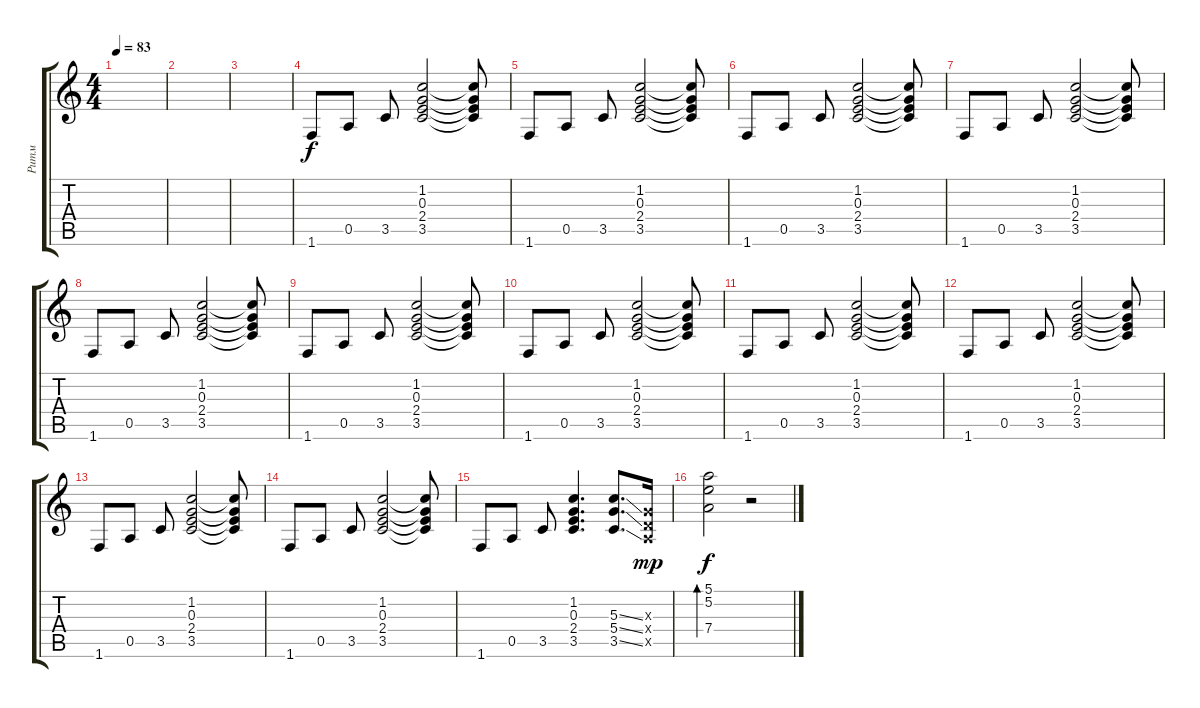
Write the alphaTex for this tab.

\track ("Ритм" "Ритм") {instrument electricguitarjazz}
\staff {score tabs}
\tuning (E4 B3 G3 D3 A2 E2) {hide}
\ts (4 4)
\tempo 83
\clef g2
\ks c
|
|
|
1.6.8{dy f} 0.5.8 3.5.8 (1.2 0.3 2.4 3.5).2 (1.2{t} 0.3{t} 2.4{t} 3.5{t}).8 |
1.6.8 0.5.8 3.5.8 (1.2 0.3 2.4 3.5).2 (1.2{t} 0.3{t} 2.4{t} 3.5{t}).8 |
1.6.8 0.5.8 3.5.8 (1.2 0.3 2.4 3.5).2 (1.2{t} 0.3{t} 2.4{t} 3.5{t}).8 |
1.6.8 0.5.8 3.5.8 (1.2 0.3 2.4 3.5).2 (1.2{t} 0.3{t} 2.4{t} 3.5{t}).8 |
1.6.8 0.5.8 3.5.8 (1.2 0.3 2.4 3.5).2 (1.2{t} 0.3{t} 2.4{t} 3.5{t}).8 |
1.6.8 0.5.8 3.5.8 (1.2 0.3 2.4 3.5).2 (1.2{t} 0.3{t} 2.4{t} 3.5{t}).8 |
1.6.8 0.5.8 3.5.8 (1.2 0.3 2.4 3.5).2 (1.2{t} 0.3{t} 2.4{t} 3.5{t}).8 |
1.6.8 0.5.8 3.5.8 (1.2 0.3 2.4 3.5).2 (1.2{t} 0.3{t} 2.4{t} 3.5{t}).8 |
1.6.8 0.5.8 3.5.8 (1.2 0.3 2.4 3.5).2 (1.2{t} 0.3{t} 2.4{t} 3.5{t}).8 |
1.6.8 0.5.8 3.5.8 (1.2 0.3 2.4 3.5).2 (1.2{t} 0.3{t} 2.4{t} 3.5{t}).8 |
1.6.8 0.5.8 3.5.8 (1.2 0.3 2.4 3.5).2 (1.2{t} 0.3{t} 2.4{t} 3.5{t}).8 |
1.6.8 0.5.8 3.5.8 (1.2 0.3 2.4 3.5).4{d} (5.3{ss} 5.4{ss} 3.5{ss}).8{d} (0.3{x} 0.4{x} 0.5{x}).16{dy mp} |
(5.1 5.2 7.4).2{bd 240 dy f} r.2
